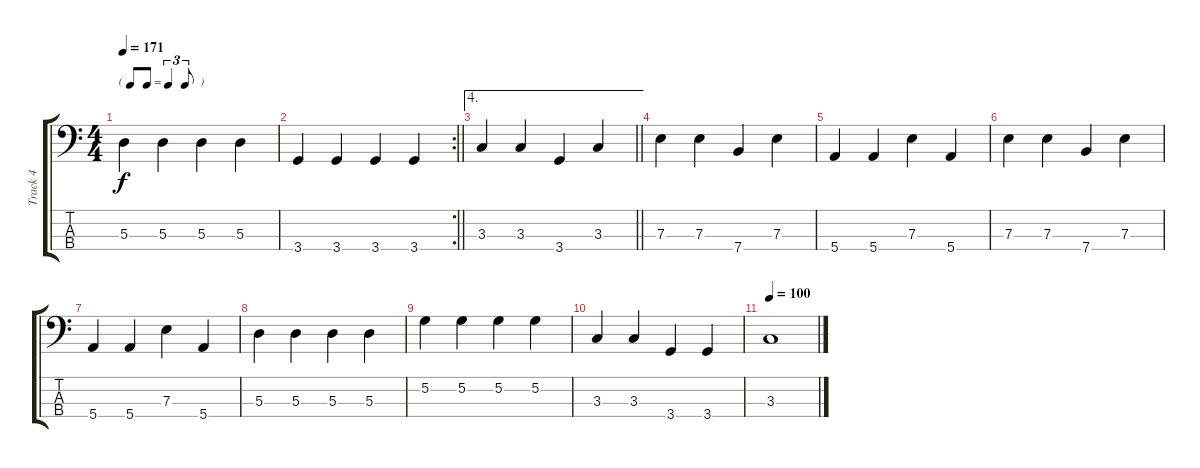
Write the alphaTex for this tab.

\track ("Track 4" "Track 4") {instrument electricbassfinger}
\staff {score tabs}
\tuning (G2 D2 A1 E1) {hide}
\ts (4 4)
\tf triplet8th
\tempo 171
\clef f4
\ks c
5.3.4{dy f} 5.3.4 5.3.4 5.3.4 |
\rc 2
\barLineRight lightlight
3.4.4 3.4.4 3.4.4 3.4.4 |
\ae 4
\barLineRight lightlight
3.3.4 3.3.4 3.4.4 3.3.4 |
7.3.4 7.3.4 7.4.4 7.3.4 |
5.4.4 5.4.4 7.3.4 5.4.4 |
7.3.4 7.3.4 7.4.4 7.3.4 |
5.4.4 5.4.4 7.3.4 5.4.4 |
5.3.4 5.3.4 5.3.4 5.3.4 |
5.2.4 5.2.4 5.2.4 5.2.4 |
3.3.4 3.3.4 3.4.4 3.4.4 |
\tempo 100
3.3.1
